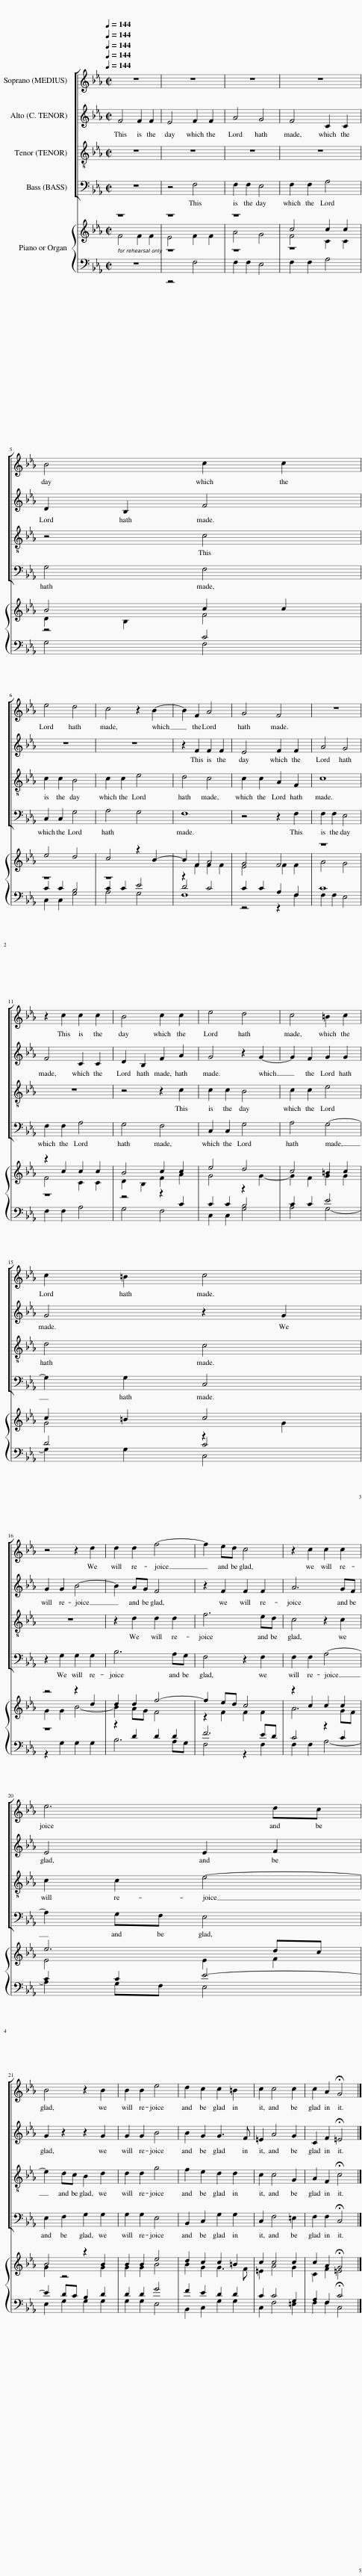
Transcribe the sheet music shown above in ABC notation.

X:1
%%score [ 1 2 3 4 ] { ( 5 6 ) | ( 7 8 ) }
L:1/8
Q:1/4=144
M:2/2
I:linebreak $
K:Eb
V:1 treble
V:2 treble
V:3 treble-8
V:4 bass
V:5 treble
V:6 treble
V:7 bass
V:8 bass
V:1
 z8 | z8 | z8 | z8 |$ B4 c2 c2 |$ %5
 e4 d4 | c4 z2 B2- | B2 F2 A4 | G4 F4 | z8 |$ %10
 z2 c2 c2 c2 | B4 c2 c2 | e4 d4 | c4 =B2 c2 |$ c2 =B2 c4 |$ %15
 z4 z2 d2 | d2 d2 f4- | f2 ed c4 | z2 c2 c2 c2 |$ e6 dc |$ %20
 B4 z2 B2 | B2 B2 e4 | d2 c2 c2 =B2 | c2 c4 c2 | c2 A2 !fermata!G4 |] %25
V:2
 F4 F2 F2 | E4 F2 F2 | A4 G4 | F4 C2 C2 |$ D2 B,2 F4 |$ %5
 z8 | z8 | z2 F2 F2 F2 | E4 F2 F2 | A4 G4 |$ %10
 F4 C2 C2 | D2 B,2 F2 A2 | G4 z2 G2- | G2 F2 G2 G2 |$ G4 z2 G2 |$ %15
 G2 G2 B4- | B2 AG F4 | z2 F2 F2 F2 | A6 GF |$ E4 E2 F2 |$ %20
 G2 z2 z2 G2 | G2 G2 B4 | B2 G2 G3 F | =E2 A4 G2 | C2 F2 !fermata!=E4 |] %25
V:3
 z8 | z8 | z8 | z8 |$ z4 c4 |$ %5
 c2 c2 B4 | c2 c2 e4 | d4 c4 | c2 c2 A2 F2 | c8 |$ %10
 z8 | z4 z2 c2 | c2 c2 B4 | c2 c2 e4 |$ d4 c4 |$ %15
 z8 | z2 d2 d2 d2 | f6 ed | c4 z2 c2 |$ c2 c2 e4- |$ %20
 e2 dc B2 d2 | d2 d2 g4 | f2 e2 d2 d2 | c2 c4 G2 | A2 F2 !fermata!c4 |] %25
V:4
 z8 | z4 F,4 | F,2 F,2 E,4 | F,2 F,2 A,4 |$ G,4 F,4 |$ %5
 C,2 C,2 G,4 | A,4 G,4 | F,8 | z4 z2 F,2 | F,2 F,2 E,4 |$ %10
 F,2 F,2 A,4 | G,4 F,4 | C,2 C,2 G,4 | A,4 G,4- |$ G,2 G,2 C,4 |$ %15
 z2 G,2 G,2 G,2 | B,6 A,G, | F,4 z2 F,2 | F,2 F,2 A,4- |$ A,2 G,F, E,4 |$ %20
 E,2 F,2 G,2 G,2 | G,2 G,2 E,4 | B,,2 C,2 G,2 G,2 | C,2 F,4 =E,2 | F,2 F,2 !fermata!C,4 |] %25
V:5
 z8 | z8 | z8 | c4 c2 c2 |$ B4 c2 c2 |$ %5
 e4 d4 | c4 z2 B2- | B2 F2 A4 | G4 F4 | z8 |$ %10
 z2 c2 c2 c2 | B4 c2 c2 | e4 d4 | c4 =B2 c2 |$ c2 =B2 c4 |$ %15
 z4 z2 d2 | d2 d2 f4- | f2 ed c4 | z2 c2 c2 c2 |$ e6 dc |$ %20
 B4 z2 B2 | B2 B2 e4 | d2 c2 c2 =B2 | c2 c4 c2 | c2 A2 !fermata!G4 |] %25
V:6
 F4 F2 F2 | E4 F2 F2 | A4 G4 | F4 C2 C2 |$ D2 B,2 F4 |$ %5
 z8 | z8 | z2 F2 F2 F2 | E4 F2 F2 | A4 G4 |$ %10
 F4 C2 C2 | D2 B,2 F2 A2 | G4 z2 G2- | G2 F2 G2 G2 |$ G4 z2 G2 |$ %15
 G2 G2 B4- | B2 AG F4 | z2 F2 F2 F2 | A6 GF |$ E4 E2 F2 |$ %20
 G2 z4 G2 | G2 G2 B4 | B2 G2 G3 F | =E2 A4 G2 | C2 F2 =E4 |] %25
V:7
 z8 | z8 | z8 | z8 |$ z4 C4 |$ %5
 C2 C2 B,4 | C2 C2 E4 | D4 C4 | C2 C2 A,2 F,2 | C8 |$ %10
 z8 | z4 z2 C2 | C2 C2 B,4 | C2 C2 E4 |$ D4 C4 |$ %15
 z8 | z2 D2 D2 D2 | F6 ED | C4 z2 C2 |$ C2 C2 E4- |$ %20
 E2 DC B,2 D2 | D2 D2 G4 | F2 E2 D2 D2 | C2 C4 G,2 | A,2 F,2 !fermata!C4 |] %25
V:8
 x8 | z4 F,4 | F,2 F,2 E,4 | F,2 F,2 A,4 |$ G,4 F,4 |$ %5
 C,2 C,2 G,4 | A,4 G,4 | F,8 | z4 z2 F,2 | F,2 F,2 E,4 |$ %10
 F,2 F,2 A,4 | G,4 F,4 | C,2 C,2 G,4 | A,4 G,4- |$ G,2 G,2 C,4 |$ %15
 z2 G,2 G,2 G,2 | B,6 A,G, | F,4 z2 F,2 | F,2 F,2 A,4- |$ A,2 G,F, E,4 |$ %20
 E,2 G,2 G,2 G,2 | G,2 G,2 E,4 | B,,2 C,2 G,2 G,2 | C,2 F,4 =E,2 | F,2 F,2 C,4 |] %25
